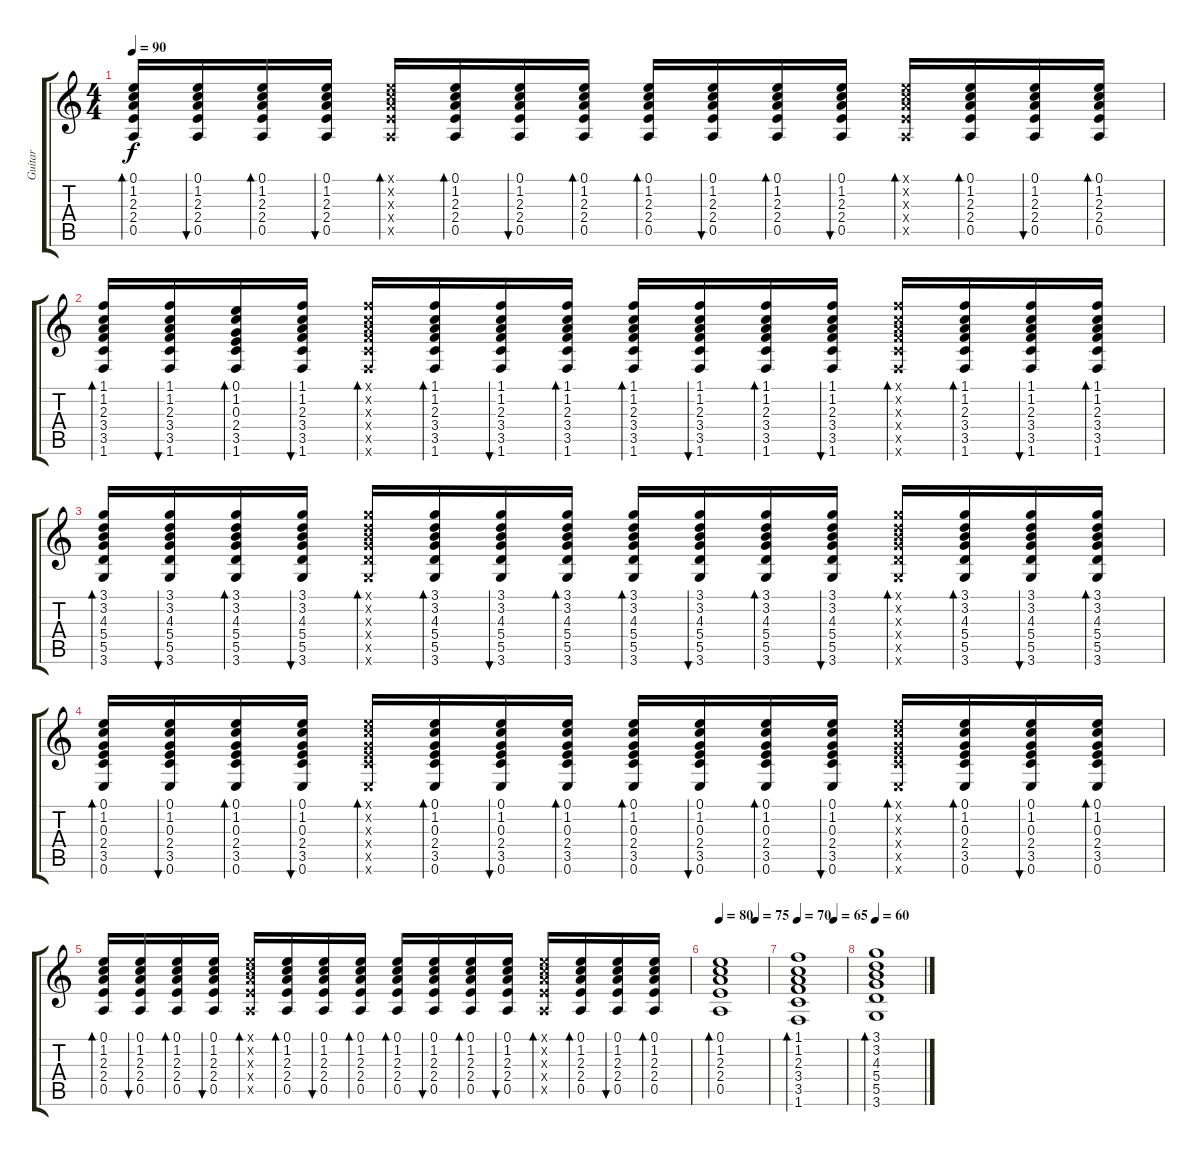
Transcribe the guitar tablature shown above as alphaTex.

\track ("Guitar" "Guitar") {instrument acousticguitarnylon}
\staff {score tabs}
\tuning (E4 B3 G3 D3 A2 E2) {hide}
\ts (4 4)
\tempo 90
\clef g2
\ks c
(0.1 1.2 2.3 2.4 0.5).16{bd 60 dy f} (0.1 1.2 2.3 2.4 0.5).16{bu 60} (0.1 1.2 2.3 2.4 0.5).16{bd 60} (0.1 1.2 2.3 2.4 0.5).16{bu 60} (0.1{x} 1.2{x} 2.3{x} 2.4{x} 0.5{x}).16{bd 60} (0.1 1.2 2.3 2.4 0.5).16{bd 60} (0.1 1.2 2.3 2.4 0.5).16{bu 60} (0.1 1.2 2.3 2.4 0.5).16{bd 60} (0.1 1.2 2.3 2.4 0.5).16{bd 60} (0.1 1.2 2.3 2.4 0.5).16{bu 60} (0.1 1.2 2.3 2.4 0.5).16{bd 60} (0.1 1.2 2.3 2.4 0.5).16{bu 60} (0.1{x} 1.2{x} 2.3{x} 2.4{x} 0.5{x}).16{bd 60} (0.1 1.2 2.3 2.4 0.5).16{bd 60} (0.1 1.2 2.3 2.4 0.5).16{bu 60} (0.1 1.2 2.3 2.4 0.5).16{bd 60} |
(1.1 1.2 2.3 3.4 3.5 1.6).16{bd 60} (1.1 1.2 2.3 3.4 3.5 1.6).16{bu 60} (0.1 1.2 0.3 2.4 3.5 1.6).16{bd 60} (1.1 1.2 2.3 3.4 3.5 1.6).16{bu 60} (1.1{x} 1.2{x} 2.3{x} 3.4{x} 3.5{x} 1.6{x}).16{bd 60} (1.1 1.2 2.3 3.4 3.5 1.6).16{bd 60} (1.1 1.2 2.3 3.4 3.5 1.6).16{bu 60} (1.1 1.2 2.3 3.4 3.5 1.6).16{bd 60} (1.1 1.2 2.3 3.4 3.5 1.6).16{bd 60} (1.1 1.2 2.3 3.4 3.5 1.6).16{bu 60} (1.1 1.2 2.3 3.4 3.5 1.6).16{bd 60} (1.1 1.2 2.3 3.4 3.5 1.6).16{bu 60} (1.1{x} 1.2{x} 2.3{x} 3.4{x} 3.5{x} 1.6{x}).16{bd 60} (1.1 1.2 2.3 3.4 3.5 1.6).16{bd 60} (1.1 1.2 2.3 3.4 3.5 1.6).16{bu 60} (1.1 1.2 2.3 3.4 3.5 1.6).16{bd 60} |
(3.1 3.2 4.3 5.4 5.5 3.6).16{bd 60} (3.1 3.2 4.3 5.4 5.5 3.6).16{bu 60} (3.1 3.2 4.3 5.4 5.5 3.6).16{bd 60} (3.1 3.2 4.3 5.4 5.5 3.6).16{bu 60} (3.1{x} 3.2{x} 4.3{x} 5.4{x} 5.5{x} 3.6{x}).16{bd 60} (3.1 3.2 4.3 5.4 5.5 3.6).16{bd 60} (3.1 3.2 4.3 5.4 5.5 3.6).16{bu 60} (3.1 3.2 4.3 5.4 5.5 3.6).16{bd 60} (3.1 3.2 4.3 5.4 5.5 3.6).16{bd 60} (3.1 3.2 4.3 5.4 5.5 3.6).16{bu 60} (3.1 3.2 4.3 5.4 5.5 3.6).16{bd 60} (3.1 3.2 4.3 5.4 5.5 3.6).16{bu 60} (3.1{x} 3.2{x} 4.3{x} 5.4{x} 5.5{x} 3.6{x}).16{bd 60} (3.1 3.2 4.3 5.4 5.5 3.6).16{bd 60} (3.1 3.2 4.3 5.4 5.5 3.6).16{bu 60} (3.1 3.2 4.3 5.4 5.5 3.6).16{bd 60} |
(0.1 1.2 0.3 2.4 3.5 0.6).16{bd 60} (0.1 1.2 0.3 2.4 3.5 0.6).16{bu 60} (0.1 1.2 0.3 2.4 3.5 0.6).16{bd 60} (0.1 1.2 0.3 2.4 3.5 0.6).16{bu 60} (0.1{x} 1.2{x} 0.3{x} 2.4{x} 3.5{x} 0.6{x}).16{bd 60} (0.1 1.2 0.3 2.4 3.5 0.6).16{bd 60} (0.1 1.2 0.3 2.4 3.5 0.6).16{bu 60} (0.1 1.2 0.3 2.4 3.5 0.6).16{bd 60} (0.1 1.2 0.3 2.4 3.5 0.6).16{bd 60} (0.1 1.2 0.3 2.4 3.5 0.6).16{bu 60} (0.1 1.2 0.3 2.4 3.5 0.6).16{bd 60} (0.1 1.2 0.3 2.4 3.5 0.6).16{bu 60} (0.1{x} 1.2{x} 0.3{x} 2.4{x} 3.5{x} 0.6{x}).16{bd 60} (0.1 1.2 0.3 2.4 3.5 0.6).16{bd 60} (0.1 1.2 0.3 2.4 3.5 0.6).16{bu 60} (0.1 1.2 0.3 2.4 3.5 0.6).16{bd 60} |
(0.1 1.2 2.3 2.4 0.5).16{bd 60} (0.1 1.2 2.3 2.4 0.5).16{bu 60} (0.1 1.2 2.3 2.4 0.5).16{bd 60} (0.1 1.2 2.3 2.4 0.5).16{bu 60} (0.1{x} 1.2{x} 2.3{x} 2.4{x} 0.5{x}).16{bd 60} (0.1 1.2 2.3 2.4 0.5).16{bd 60} (0.1 1.2 2.3 2.4 0.5).16{bu 60} (0.1 1.2 2.3 2.4 0.5).16{bd 60} (0.1 1.2 2.3 2.4 0.5).16{bd 60} (0.1 1.2 2.3 2.4 0.5).16{bu 60} (0.1 1.2 2.3 2.4 0.5).16{bd 60} (0.1 1.2 2.3 2.4 0.5).16{bu 60} (0.1{x} 1.2{x} 2.3{x} 2.4{x} 0.5{x}).16{bd 60} (0.1 1.2 2.3 2.4 0.5).16{bd 60} (0.1 1.2 2.3 2.4 0.5).16{bu 60} (0.1 1.2 2.3 2.4 0.5).16{bd 60} |
\tempo 80
\tempo (75 0.75)
(0.1 1.2 2.3 2.4 0.5).1{bd 240} |
\tempo 70
\tempo (65 0.75)
(1.1 1.2 2.3 3.4 3.5 1.6).1{bd 240} |
\tempo 60
(3.1 3.2 4.3 5.4 5.5 3.6).1{bd 480}
